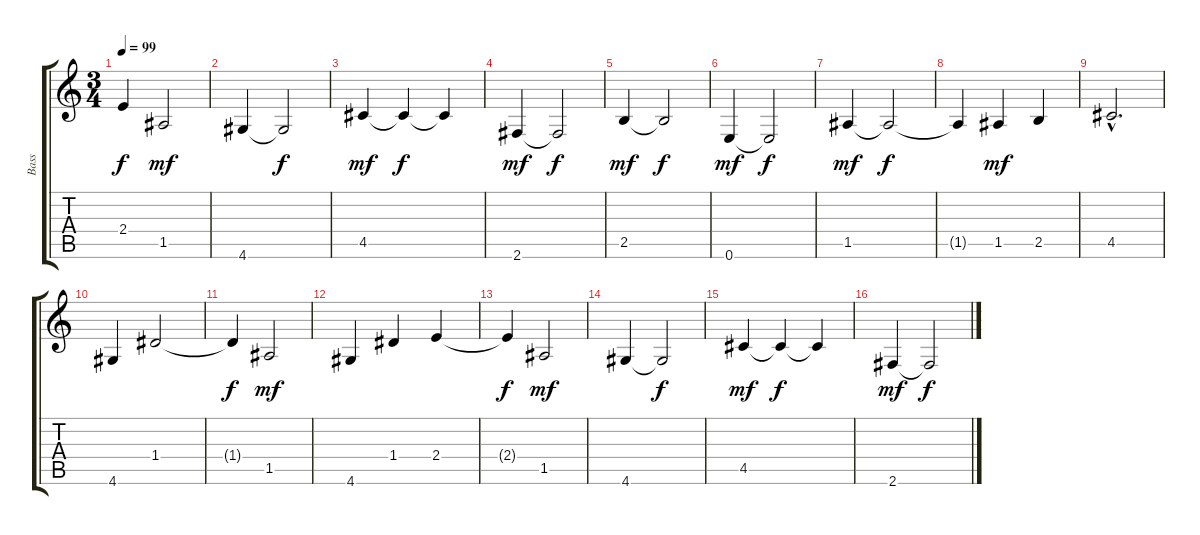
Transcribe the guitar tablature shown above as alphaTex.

\track ("Bass" "Bass") {instrument electricbassfinger}
\staff {score tabs}
\tuning (E4 B3 G3 D3 A2 E2) {hide}
\ts (3 4)
\tempo 99
\clef g2
\ks c
2.4{t}.4{dy f} 1.5.2{dy mf} |
4.6.4 4.6{t}.2{dy f} |
4.5.4{dy mf} 4.5{t}.4{dy f} 4.5{t}.4 |
2.6.4{dy mf} 2.6{t}.2{dy f} |
2.5.4{dy mf} 2.5{t}.2{dy f} |
0.6.4{dy mf} 0.6{t}.2{dy f} |
1.5.4{dy mf} 1.5{t}.2{dy f} |
1.5{t}.4 1.5.4{dy mf} 2.5.4 |
4.5{hac}.2{d} |
4.6.4 1.4.2 |
1.4{t}.4{dy f} 1.5.2{dy mf} |
4.6.4 1.4.4 2.4.4 |
2.4{t}.4{dy f} 1.5.2{dy mf} |
4.6.4 4.6{t}.2{dy f} |
4.5.4{dy mf} 4.5{t}.4{dy f} 4.5{t}.4 |
2.6.4{dy mf} 2.6{t}.2{dy f}
